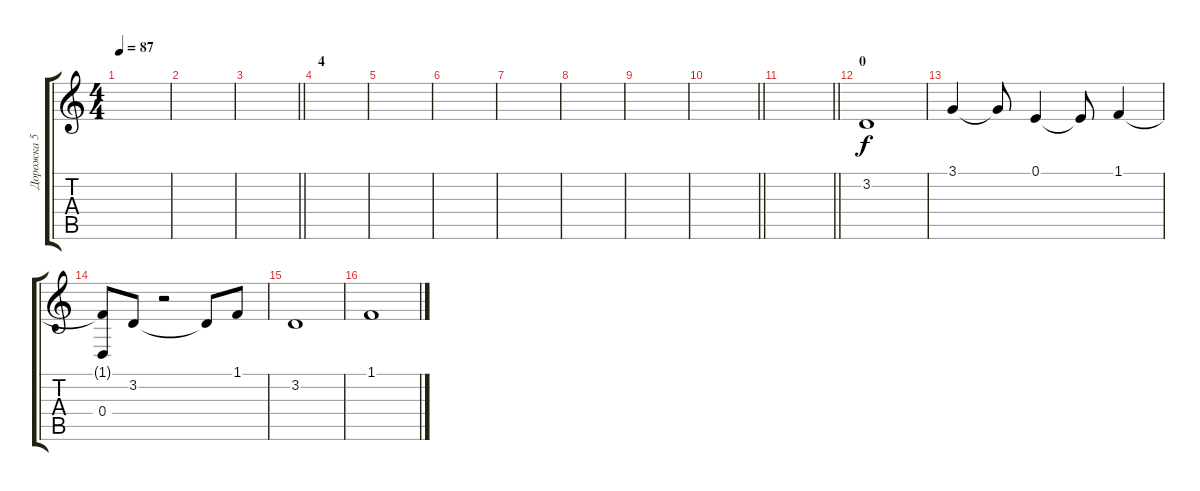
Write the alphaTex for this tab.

\track ("Дорожка 5" "Дорожка 5") {instrument synthvoice}
\staff {score tabs}
\tuning (E4 B3 G3 D3 A2 E2) {hide}
\ts (4 4)
\tempo 87
\clef g2
\ks c
|
|
\barLineRight lightlight
|
\section ("" "4")
|
|
|
|
|
|
\barLineRight lightlight
|
\section ("" "")
\barLineRight lightlight
|
\section ("" "0")
3.2.1 |
3.1.4 3.1{t}.8 0.1.4 0.1{t}.8 1.1.4 |
(1.1{t} 0.4).8 3.2.8 r.2 3.2{t}.8 1.1.8 |
3.2.1 |
1.1.1
